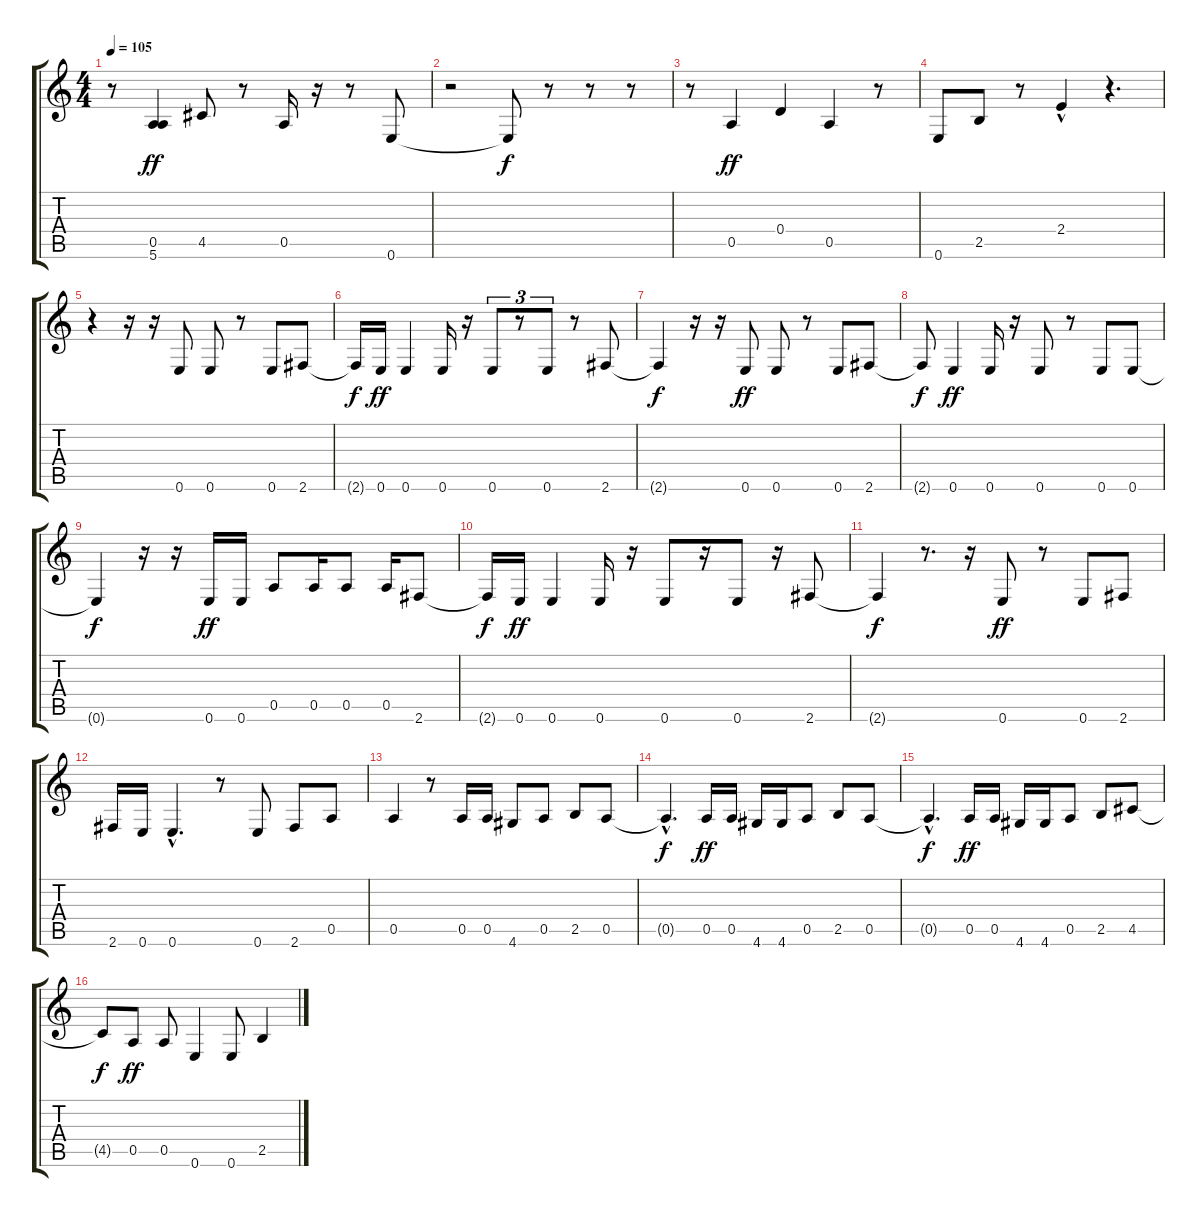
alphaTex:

\track "" {instrument lead6voice}
\staff {score tabs}
\tuning (E5 B4 G4 D4 A3 E3) {hide}
\ts (4 4)
\tempo 105
\clef g2
\ks c
r.8{dy ff} (0.5 5.6).4 4.5.8 r.8 0.5.16 r.16 r.8 0.6.8 |
r.2 0.6{t}.8{dy f} r.8 r.8 r.8 |
r.8 0.5.4{dy ff} 0.4.4 0.5.4 r.8 |
0.6.8 2.5.8 r.8 2.4{hac}.4 r.4{d} |
r.4 r.16 r.16 0.6.8 0.6.8 r.8 0.6.8 2.6.8 |
2.6{t}.16{dy f} 0.6.16{dy ff} 0.6.4 0.6.16 r.16 0.6.8{tu (3 2)} r.8{tu (3 2)} 0.6.8{tu (3 2)} r.8 2.6.8 |
2.6{t}.4{dy f} r.16 r.16 0.6.8{dy ff} 0.6.8 r.8 0.6.8 2.6.8 |
2.6{t}.8{dy f} 0.6.4{dy ff} 0.6.16 r.16 0.6.8 r.8 0.6.8 0.6.8 |
0.6{t}.4{dy f} r.16 r.16 0.6.16{dy ff} 0.6.16 0.5.8 0.5.16 0.5.8 0.5.16 2.6.8 |
2.6{t}.16{dy f} 0.6.16{dy ff} 0.6.4 0.6.16 r.16 0.6.8 r.16 0.6.8 r.16 2.6.8 |
2.6{t}.4{dy f} r.8{d} r.16 0.6.8{dy ff} r.8 0.6.8 2.6.8 |
2.6.16 0.6.16 0.6{hac}.4{d} r.8 0.6.8 2.6.8 0.5.8 |
0.5.4 r.8 0.5.16 0.5.16 4.6.8 0.5.8 2.5.8 0.5.8 |
0.5{hac t}.4{d dy f} 0.5.16{dy ff} 0.5.16 4.6.16 4.6.16 0.5.8 2.5.8 0.5.8 |
0.5{hac t}.4{d dy f} 0.5.16{dy ff} 0.5.16 4.6.16 4.6.16 0.5.8 2.5.8 4.5.8 |
4.5{t}.8{dy f} 0.5.8{dy ff} 0.5.8 0.6.4 0.6.8 2.5.4
